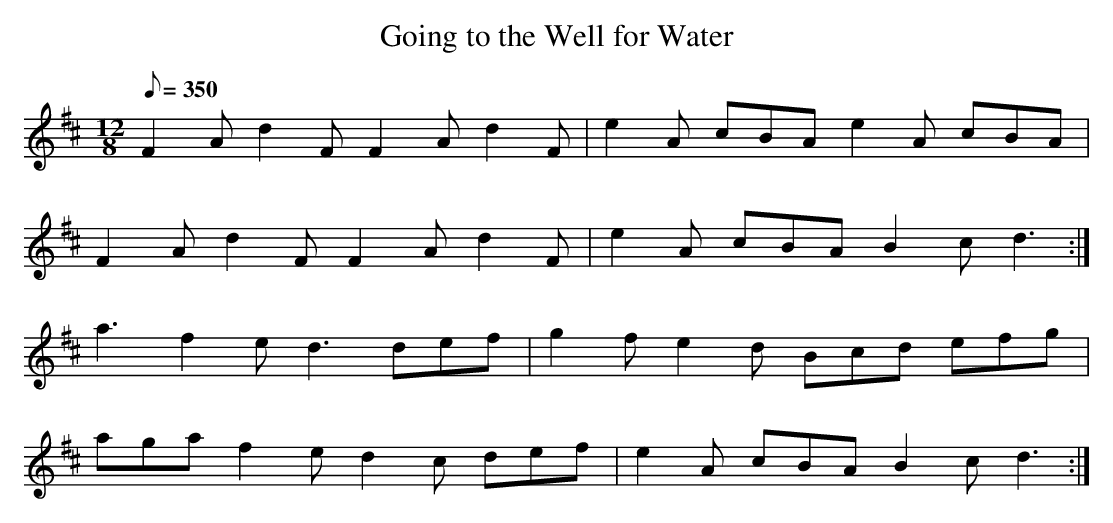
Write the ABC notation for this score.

X:1
T: Going to the Well for Water
L: 1/8
M: 12/8
Q: 350
K: D
F2A d2F F2A d2F|e2A cBA e2A cBA|
F2A d2F F2A d2F|e2A cBA B2c d3 :|
a3 f2e d3 def|g2f e2d Bcd efg|
aga f2e d2c def|e2A cBA B2c d3 :|
